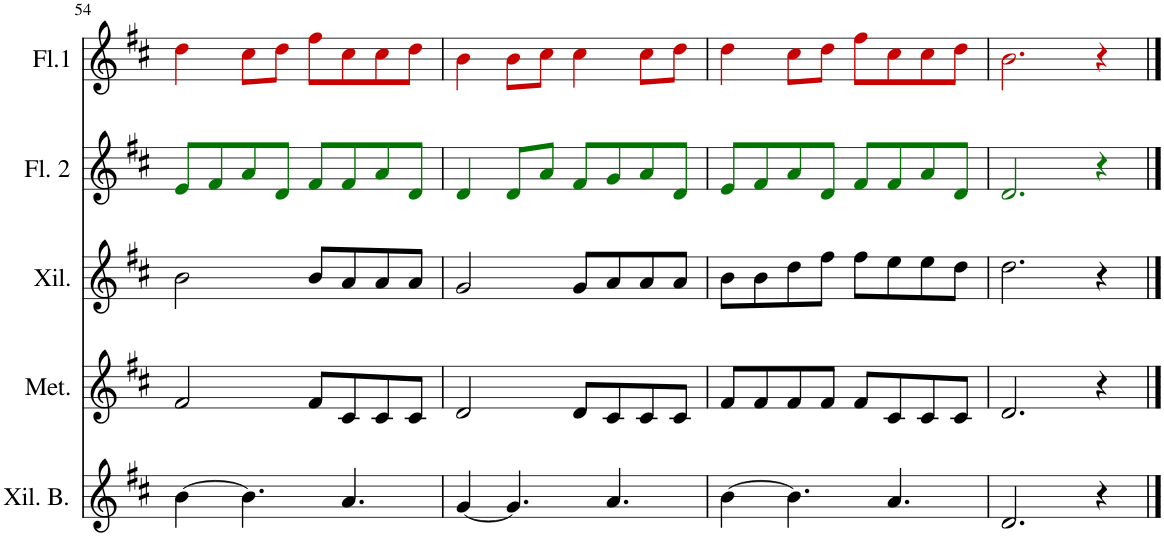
**kern	**kern	**kern	**kern	**kern
*part5	*part4	*part3	*part2	*part1
*staff5	*staff4	*staff3	*staff2	*staff1
*I"Xilófono Bajo	*I"Metal Alto	*I"Xilófono	*I"Flauta 2	*I"Flauta 1
*I'Xil. B.	*I'Met.	*I'Xil.	*I'Fl. 2	*I'Fl.1
!!LO:PB:g=z
*clefG2	*clefG2	*clefG2	*clefG2	*clefG2
*	*	*Trd-7c-12	*	*
*k[f#c#]	*k[f#c#]	*k[f#c#]	*k[f#c#]	*k[f#c#]
*M4/4	*M4/4	*M4/4	*M4/4	*M4/4
=54	=54	=54	=54	=54
[4b\	2f#/	2b\	8ei/L	4ddj\
.	.	.	8f#i/	.
4.b\]	.	.	8ai/	8cc#j\L
.	.	.	8di/J	8ddj\J
.	8f#/L	8b/L	8f#i/L	8ff#j\L
4.a/	8c#/	8a/	8f#i/	8cc#j\
.	8c#/	8a/	8ai/	8cc#j\
.	8c#/J	8a/J	8di/J	8ddj\J
=55	=55	=55	=55	=55
[4g/	2d/	2g/	4di/	4bj\
4.g/]	.	.	8di/L	8bj\L
.	.	.	8ai/J	8cc#j\J
.	8d/L	8g/L	8f#i/L	4cc#j\
4.a/	8c#/	8a/	8gi/	.
.	8c#/	8a/	8ai/	8cc#j\L
.	8c#/J	8a/J	8di/J	8ddj\J
=56	=56	=56	=56	=56
[4b\	8f#/L	8b\L	8ei/L	4ddj\
.	8f#/	8b\	8f#i/	.
4.b\]	8f#/	8dd\	8ai/	8cc#j\L
.	8f#/J	8ff#\J	8di/J	8ddj\J
.	8f#/L	8ff#\L	8f#i/L	8ff#j\L
4.a/	8c#/	8ee\	8f#i/	8cc#j\
.	8c#/	8ee\	8ai/	8cc#j\
.	8c#/J	8dd\J	8di/J	8ddj\J
=57	=57	=57	=57	=57
2.d/	2.d/	2.dd\	2.di/	2.bj\
4r	4r	4r	4r	4r
==	==	==	==	==
*-	*-	*-	*-	*-
